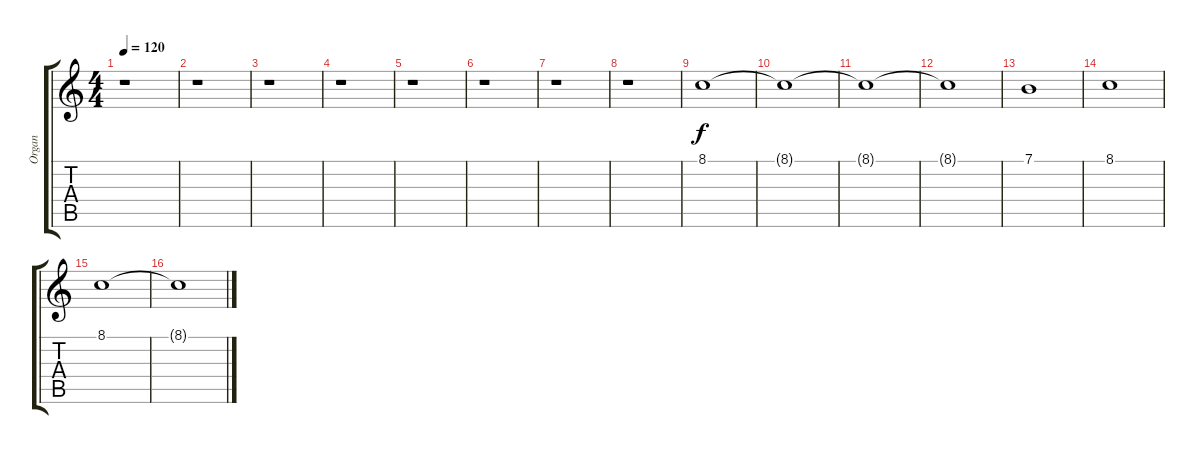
\track ("Organ" "Organ") {instrument drawbarorgan}
\staff {score tabs}
\tuning (E4 B3 G3 D3 A2 E2) {hide}
\ts (4 4)
\tempo 120
\clef g2
\ks c
r.1{dy f} |
r.1 |
r.1 |
r.1 |
r.1 |
r.1 |
r.1 |
r.1 |
8.1.1 |
8.1{t}.1 |
8.1{t}.1 |
8.1{t}.1 |
7.1.1 |
8.1.1 |
8.1.1 |
8.1{t}.1
